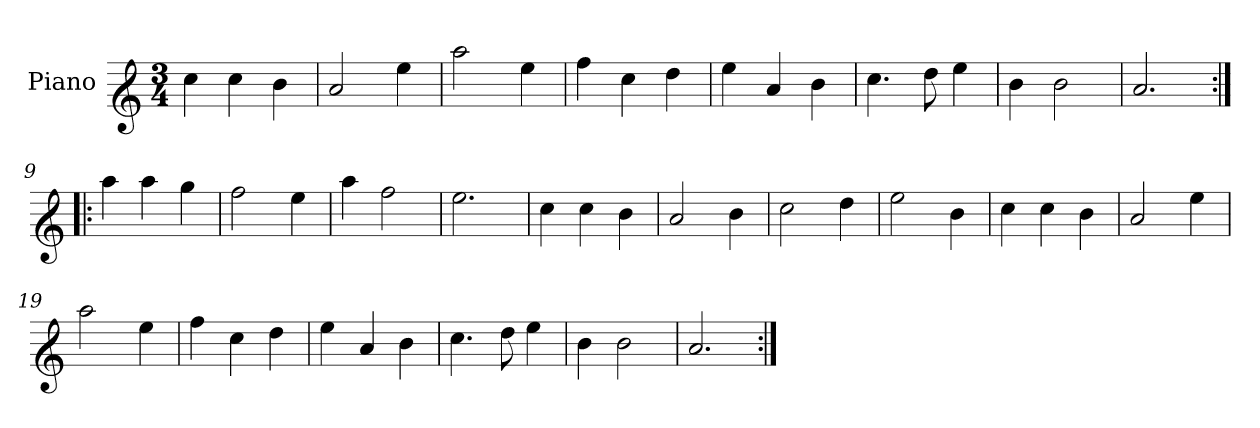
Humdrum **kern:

**kern
*part1
*staff1
*I"Piano
*I'Pno.
*clefG1
*k[]
*M3/4
=1
4ee\
4ee\
4dd\
=2
2cc/
4gg\
=3
2ccc\
4gg\
=4
4aa\
4ee\
4ff\
=5
4gg\
4cc/
4dd\
=6
4.ee\
8ff\
4gg\
=7
4dd\
2dd\
=8
2.cc/
=9:|!|:
4ccc\
4ccc\
4bb\
=10
2aa\
4gg\
=11
4ccc\
2aa\
=12
2.gg\
=13
4ee\
4ee\
4dd\
=14
2cc/
4dd\
=15
2ee\
4ff\
=16
2gg\
4dd\
=17
4ee\
4ee\
4dd\
=18
2cc/
4gg\
=19
2ccc\
4gg\
=20
4aa\
4ee\
4ff\
=21
4gg\
4cc/
4dd\
=22
4.ee\
8ff\
4gg\
=23
4dd\
2dd\
=24
2.cc/
=:|!
*-
